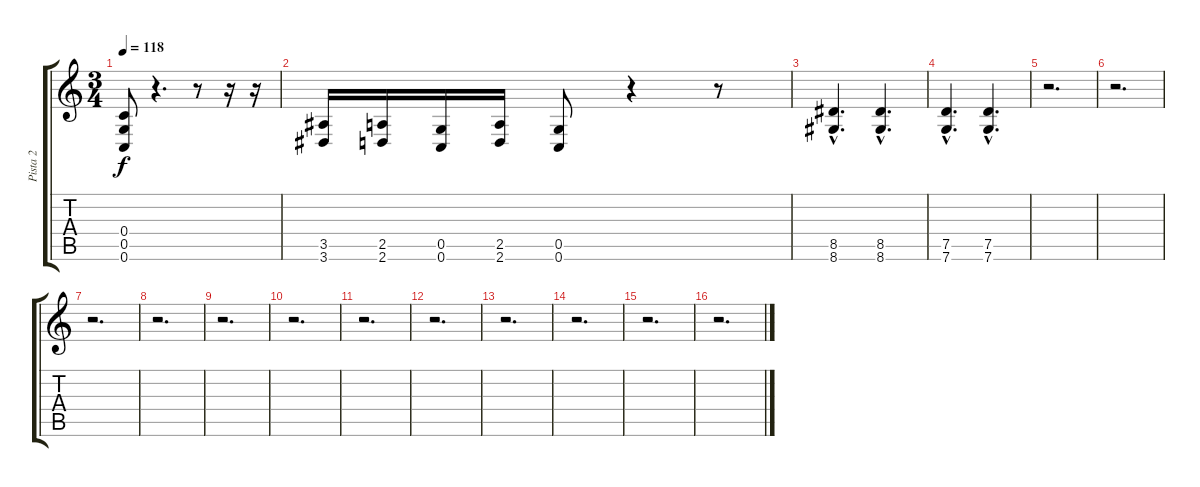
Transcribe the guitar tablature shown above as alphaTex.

\track ("Pista 2" "Pista 2") {instrument distortionguitar}
\staff {score tabs}
\tuning (D4 A3 F3 C3 G2 C2) {hide}
\ts (3 4)
\tempo 118
\clef g2
\ks c
(0.4 0.5 0.6).8{dy f} r.4{d} r.8 r.16 r.16 |
(3.5 3.6).16 (2.5 2.6).16 (0.5 0.6).16 (2.5 2.6).16 (0.5 0.6).8 r.4 r.8 |
(8.5{hac} 8.6{hac}).4{d} (8.5{hac} 8.6{hac}).4{d} |
(7.5{hac} 7.6{hac}).4{d} (7.5{hac} 7.6{hac}).4{d} |
r.2{d} |
r.2{d} |
r.2{d} |
r.2{d} |
r.2{d} |
r.2{d} |
r.2{d} |
r.2{d} |
r.2{d} |
r.2{d} |
r.2{d} |
r.2{d}
